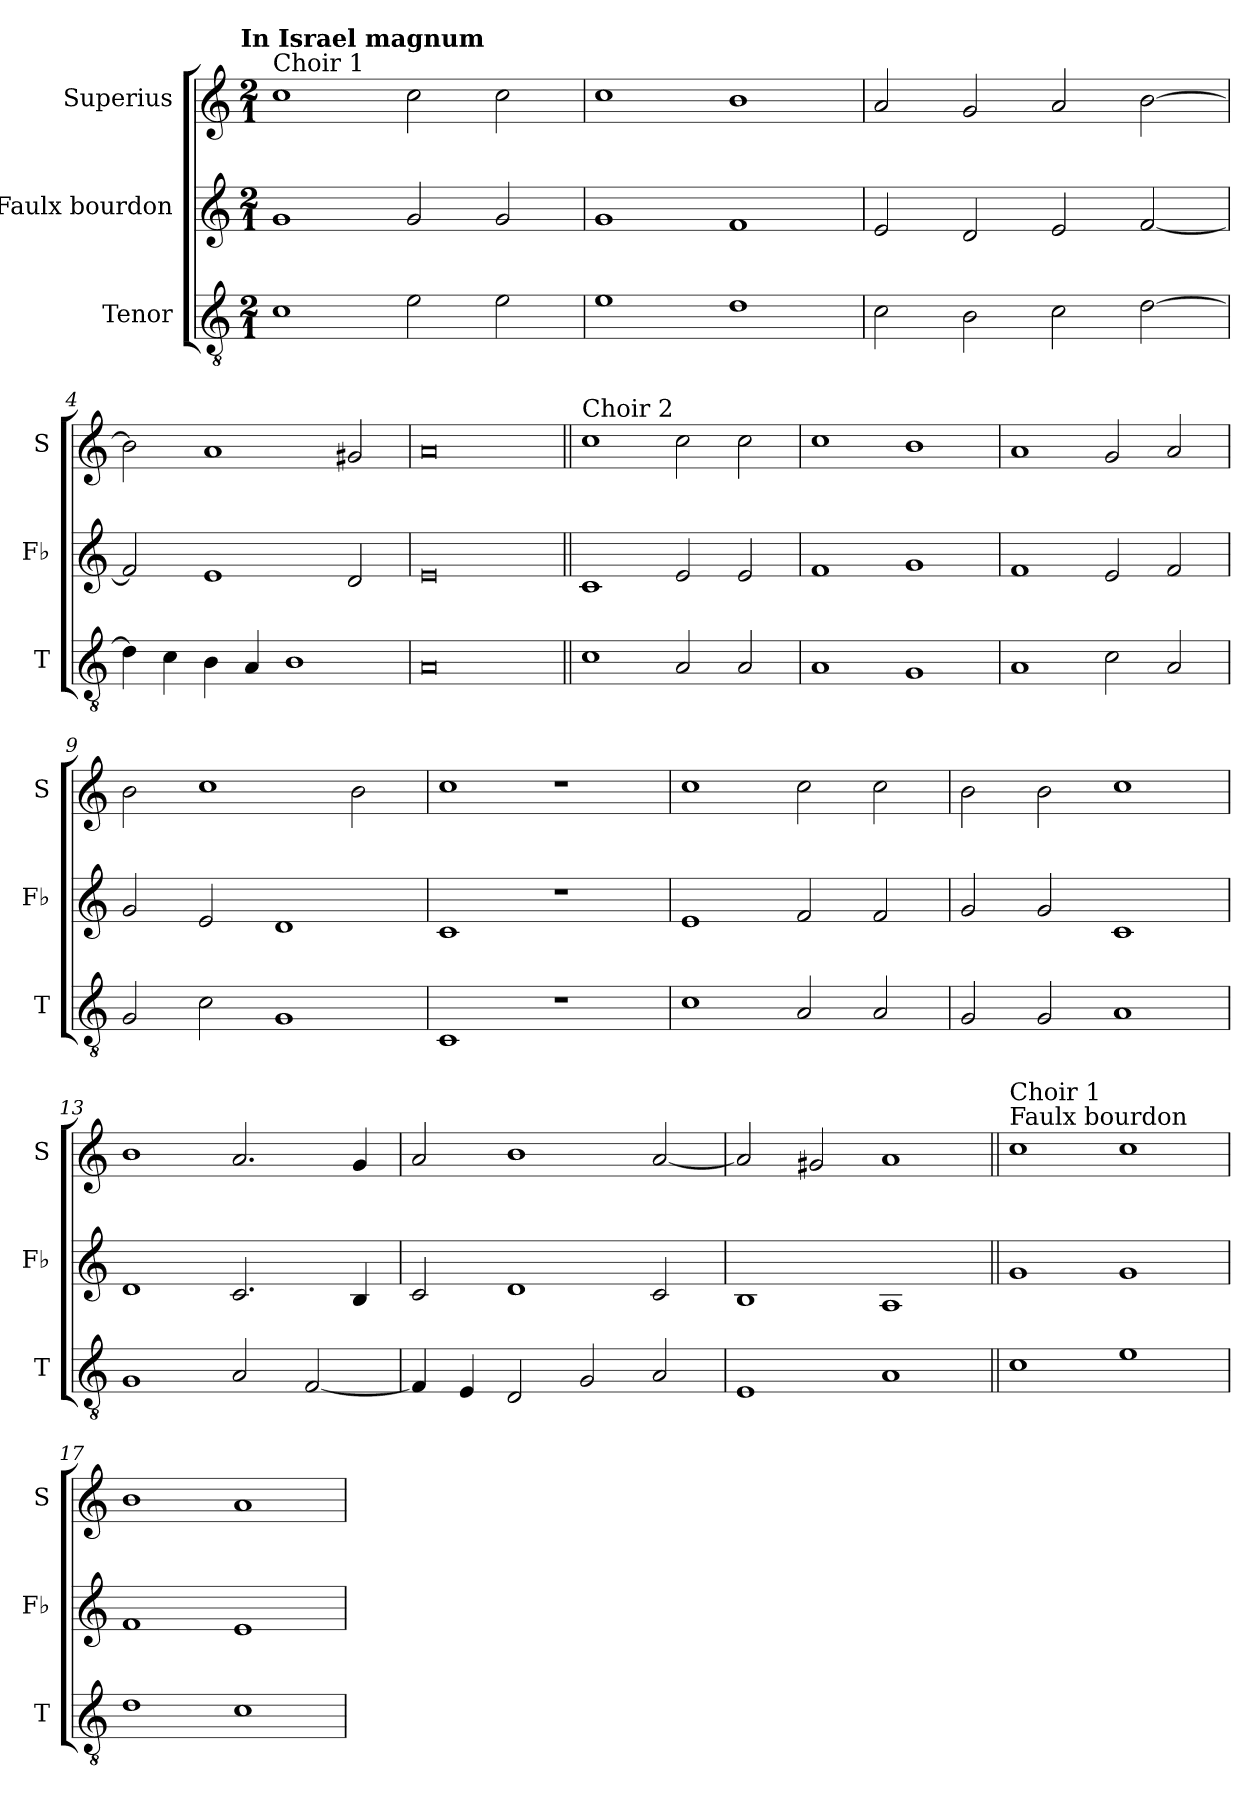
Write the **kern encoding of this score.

**kern	**kern	**kern
*part3	*part2	*part1
*staff3	*staff2	*staff1
*I"Tenor	*I"Faulx bourdon	*I"Superius
*I'T	*I'Fb	*I'S
*clefGv2	*clefG2	*clefG2
*k[]	*k[]	*k[]
!!LO:TX:omd:t=In Israel magnum
*M2/1	*M2/1	*M2/1
=1	=1	=1
!	!	!LO:TX:a:t=Choir 1
1c	1g	1cc
2e\	2g/	2cc\
2e\	2g/	2cc\
=2	=2	=2
1e	1g	1cc
1d	1f	1b
=3	=3	=3
2c\	2e/	2a/
2B\	2d/	2g/
2c\	2e/	2a/
[2d\	[2f/	[2b\
=4	=4	=4
4d\]	2f/]	2b\]
4c\	.	.
4B\	1e	1a
4A/	.	.
1B	.	.
.	2d/	2g#X/
=5	=5	=5
0A	0e	0a
=6||	=6||	=6||
!	!	!LO:TX:a:t=Choir 2
1c	1c	1cc
2A/	2e/	2cc\
2A/	2e/	2cc\
=7	=7	=7
1A	1f	1cc
1G	1g	1b
=8	=8	=8
1A	1f	1a
2c\	2e/	2g/
2A/	2f/	2a/
=9	=9	=9
2G/	2g/	2b\
2c\	2e/	1cc
1G	1d	.
.	.	2b\
=10	=10	=10
1C	1c	1cc
1r	1r	1r
=11	=11	=11
1c	1e	1cc
2A/	2f/	2cc\
2A/	2f/	2cc\
=12	=12	=12
2G/	2g/	2b\
2G/	2g/	2b\
1A	1c	1cc
=13	=13	=13
1G	1d	1b
2A/	2.c/	2.a/
[2F/	.	.
.	4B/	4g/
=14	=14	=14
4F/]	2c/	2a/
4E/	.	.
2D/	1d	1b
2G/	.	.
2A/	2c/	[2a/
=15	=15	=15
1E	1B	2a/]
.	.	2g#X/
1A	1A	1a
=16||	=16||	=16||
!	!	!LO:TX:a:t=Faulx bourdon
!	!	!LO:TX:a:t=Choir 1
1c	1g	1cc
1e	1g	1cc
=17	=17	=17
1d	1f	1b
1c	1e	1a
=	=	=
*-	*-	*-
